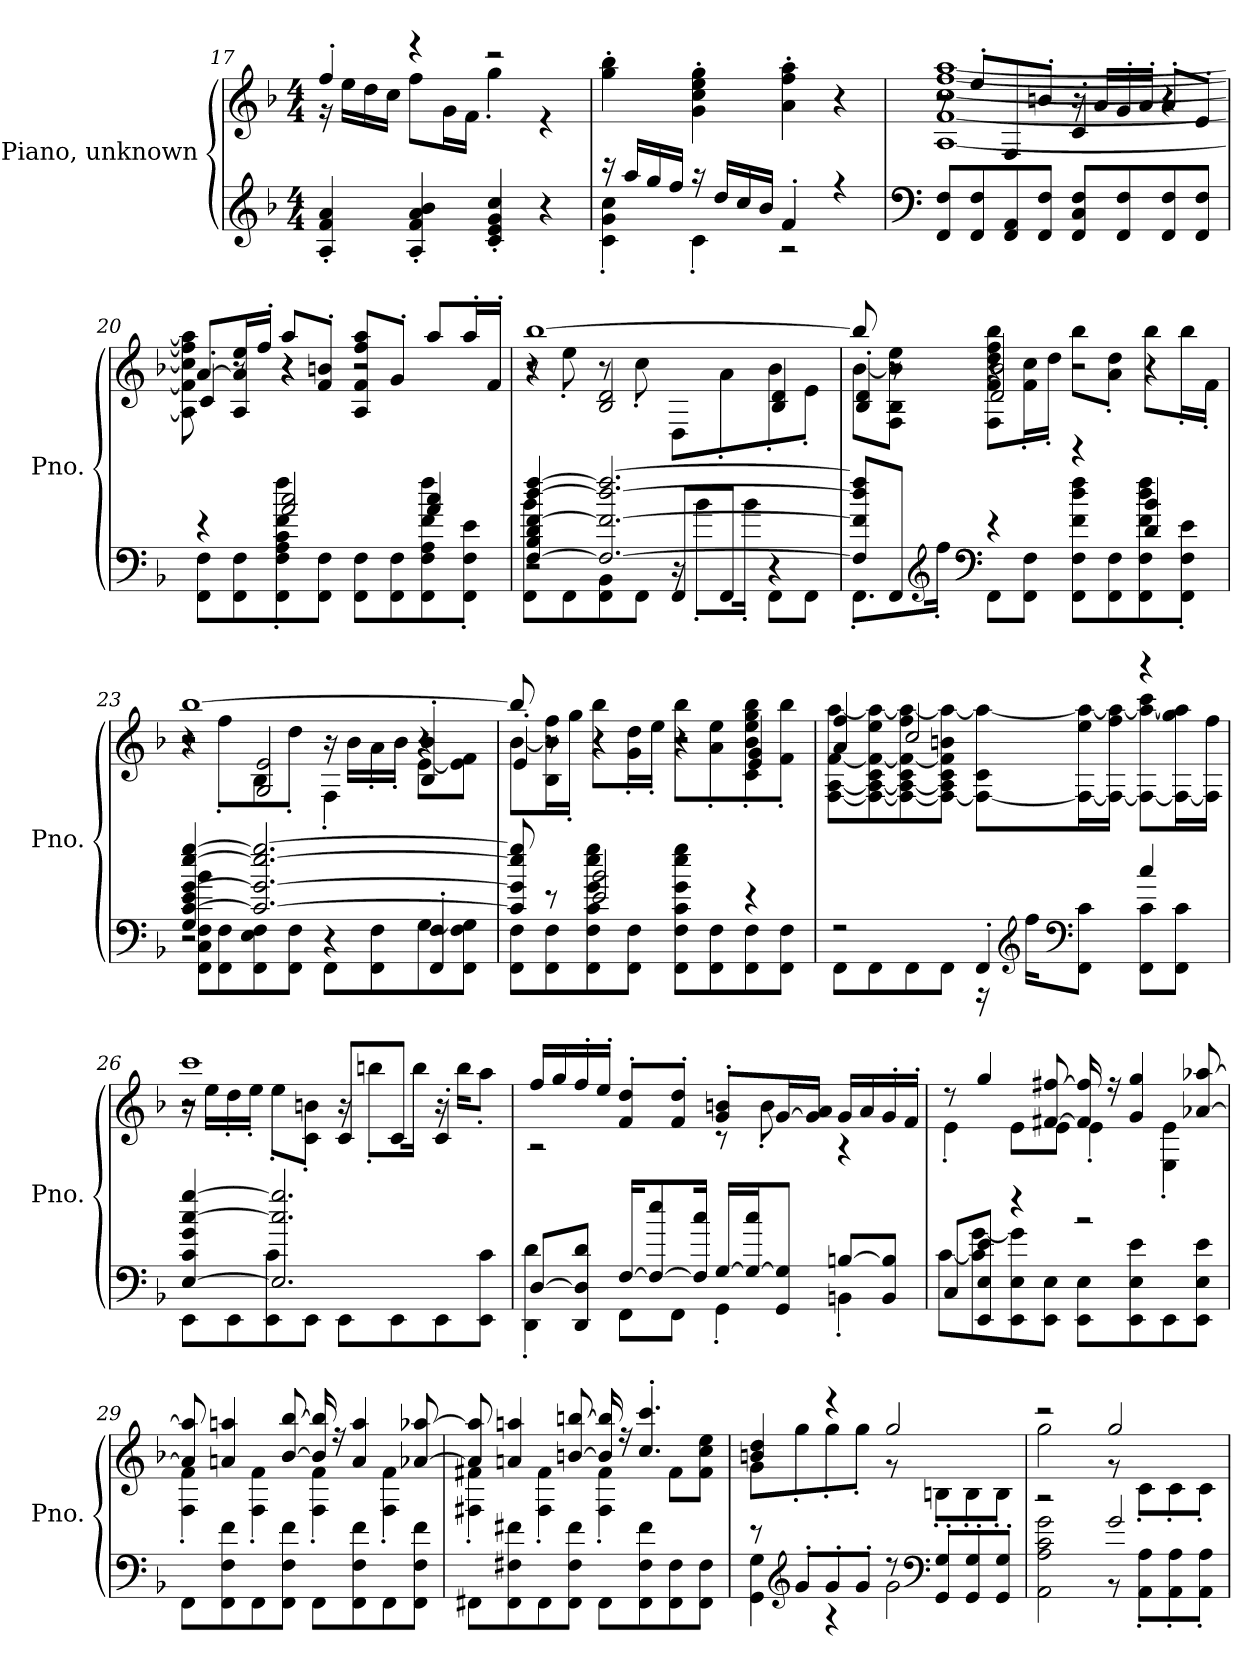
**kern	**kern
*part1	*part1
*staff2	*staff1
*I"Piano, unknown	*
*I'Pno.	*
*clefG2	*clefG2
*k[b-]	*k[b-]
*M4/4	*M4/4
=17	=17
*	*^
4A/' 4f/' 4a/'	4ff'/	16r
.	.	16ee\LL
.	.	16dd\
.	.	16cc\JJ
4A/' 4f/' 4a/' 4b-/'	4r	8ff\L
.	.	16g\L
.	.	16f\JJ
4c/' 4e/' 4g/' 4cc/'	2r	4gg'\
4r	.	4r
*	*v	*v
=18	=18
*^	*
16r	4c\' 4g\' 4cc\'	4gg\' 4bb-\'
16aa/LL	.	.
16gg/	.	.
16ff/JJ	.	.
16r	4c'\	4g\' 4cc\' 4ee\' 4gg\'
16dd/LL	.	.
16cc/	.	.
16b-/JJ	.	.
4f'/	2r	4a\' 4ff\' 4aa\'
4r	.	4r
*v	*v	*
!!LO:LB:g=z
=19	=19
*clefF4	*
*	*^
*	*	*^
8FF/ 8F/L	8r	[1A [1f [1cc [1ff [1aa	2r
8FF/ 8F/	8ee'/L	.	.
8FF/ 8AA/	8F/	.	.
8FF/ 8F/J	8bn'/J	.	.
8FF/ 8C/ 8F/L	16r	.	4c'/
.	16a/LL	.	.
8FF/ 8F/	16g'/	.	.
.	16a'/JJ	.	.
8FF/ 8F/	8a'/L	.	4r
8FF/ 8F/J	8e'/J	.	.
=20	=20	=20	=20
*^	*	*	*
4r	8FF\ 8F\L	[8a/L	8A\] 8f\] 8cc\] 8ff\] 8aa\]	4c'/
.	8FF\ 8F\	16A/ 16a/] 16ee/L	8r	.
.	.	16ff'/JJ	.	.
2a/ 2cc/	8FF\' 8F\' 8A\' 8c\' 8f\' 8ff\'	8aa/L	4r	4r
.	8FF\ 8F\J	8f/' 8bn/'J	.	.
.	8FF\ 8F\L	8A/ 8f/ 8ff/ 8aa/L	2r	2r
.	8FF\ 8F\	8g'/J	.	.
4a/ 4cc/	8FF\ 8F\ 8A\ 8f\ 8ff\	8aa/L	.	.
.	8FF\' 8F\' 8e\'J	16aa'/L	.	.
.	.	16f'/JJ	.	.
=21	=21	=21	=21	=21
*	*^	*	*	*
[4F/ 4B-/ 4d/ [4f/ [4dd/ [4ff/	8FF\ 8b-\L	2r	[1bb-	8r	4r
.	8FF\	.	.	8ee'\	.
2.F/_ 2.f/_ 2.dd/_ 2.ff/_	8FF\ 8BB-\	.	.	8r	2B-/ 2d/
.	8FF\J	.	.	8cc'\	.
.	16r	8FF/L	.	8D\L	.
.	8b-'\L	.	.	.	.
.	.	8FF/J	.	8a'\	.
.	16b-'\Jk	.	.	.	.
.	8FF\L	4r	.	8b-'\	4B-/ 4d/
.	8FF\J	.	.	8e'\J	.
*	*v	*v	*	*	*
!!LO:LB:g=z	!!	!!
=22	=22	=22	=22	=22
8F/] 8f/] 8dd/] 8ff/]L	8.FF'\L	8bb-/]	[8b-\L	4B-/' 4d/'
8FF/J	.	8r	8F\ 8B-\ 8b-\] 8ee\J	.
*clefG2	*	*	*	*
.	16ff'\Jk	.	.	.
*clefF4	*	*	*	*
4r	8FF\L	4r	8F\ 8f\ 8dd\ 8ff\ 8bb-\L	2d/ 2b-/
.	8FF\ 8F\J	.	16f\' 16cc\'L	.
.	.	.	16dd'\JJ	.
4r	8FF\ 8F\ 8f\ 8dd\ 8ff\L	2r	8bb-\L	.
.	8FF\ 8F\	.	8a\' 8dd\'J	.
4d/ 4b-/	8FF\ 8F\ 8f\ 8dd\ 8ff\	.	8bb-\L	4r
.	8FF\' 8F\' 8e\'J	.	16bb-'\L	.
.	.	.	16f'\JJ	.
=23	=23	=23	=23	=23
*	*^	*	*	*^
4G/ [4c/ 4e/ [4g/ [4ee/ [4gg/	8FF\ 8C\ 8F\ 8b-\L	2r	[1bb-	8r	4r	2r
.	8FF\ 8F\	.	.	8ff'\L	.	.
2.c/_ 2.g/_ 2.ee/_ 2.gg/_	8FF\ 8E\ 8F\	.	.	8B-\	2G/ 2e/	.
.	8FF\ 8F\J	.	.	8dd'\J	.	.
.	8FF\L	4r	.	16r	.	4F'\
.	.	.	.	16b-\LL	.	.
.	8FF\ 8F\	.	.	16a'\	.	.
.	.	.	.	16b-'\JJ	.	.
.	[8G\	4FF/' 4F/'	.	[8e\L	4B-/' 4b-/'	4r
.	8FF\ 8F\ 8G\]J	.	.	8e\] 8f\J	.	.
*	*v	*v	*	*	*	*
*	*	*	*	*v	*v
=24	=24	=24	=24	=24
8c/] 8g/] 8ee/] 8gg/]	8FF\ 8F\L	8bb-/]	[8b-\L	4e'/
8r	8FF\ 8F\	8r	16B-\ 16b-\] 16ff\L	.
.	.	.	16gg'\JJ	.
2e/ 2b-/	8FF\ 8F\ 8c\ 8g\ 8ee\ 8gg\	4r	8bb-\L	4r
.	8FF\ 8F\J	.	16g\' 16dd\'L	.
.	.	.	16ee'\JJ	.
.	8FF\ 8F\ 8c\ 8g\ 8ee\ 8gg\L	2r	8bb-\L	4r
.	8FF\ 8F\	.	8a\' 8ee\'	.
4r	8FF\ 8F\	.	8c\' 8b-\' 8ee\' 8gg\' 8bb-\'	4e/ 4g/
.	8FF\ 8F\J	.	8f\' 8bb-\'J	.
*	*	*	*v	*v
!!LO:PB:g=z
=25	=25	=25	=25
2r	8FF\L	4a/ 4ff/	[8F\ [8A\ [8f\ [8aa\L
.	8FF\	.	8F\_ 8A\_ 8c\ 8f\_ 8ee\ 8aa\_
.	8FF\	2cc/	8F\_ 8A\_ 8c\ 8f\_ 8ff\ 8aa\_
.	8FF\J	.	8F\_ 8A\] 8c\ 8f\] 8bn\ 8aa\_J
4FF'/	16r	.	8F\_ 8c\ 8aa\_L
*clefG2	*	*	*
.	16ff\KL	.	.
*clefF4	*	*	*
.	8FF\ 8c\J	.	16F\_ 16ee\ 16aa\_L
.	.	.	16F\_ 16ff\ 16aa\_JJ
4cc/	8FF\ 8c\L	4r	8F\_ 8aa\_ 8ccc\L
.	8FF\ 8c\J	.	16F\_ 16gg\ 16aa\]L
.	.	.	16F\] 16ff\JJ
=26	=26	=26	=26
*	*	*	*^
[4E/ 4c/ 4g/ [4cc/ [4gg/	8EE\L	1ccc	16r	2r
.	.	.	16ee\LL	.
.	8EE\	.	16dd'\	.
.	.	.	16ee'\JJ	.
2.E/] 2.cc/] 2.gg/]	8EE\ 8c\	.	8ee'\L	.
.	8EE\J	.	8c\' 8bn\'J	.
.	8EE\L	.	16r	8c/L
.	.	.	8bbn'\L	.
.	8EE\	.	.	8c/J
.	.	.	16bb\Jk	.
.	8EE\	.	16r	4c'/
.	.	.	16bb\KL	.
.	8EE\ 8c\J	.	8aa'\J	.
*	*	*	*v	*v
!!LO:LB:g=z
=27	=27	=27	=27
[8D/L	4DD\' 4d\'	16ff/LL	2r
.	.	16gg/	.
8DD/ 8D/] 8d/J	.	16ff'/	.
.	.	16ee'/JJ	.
[16F/KL	8FF\L	8f/' 8dd/'L	.
8F/_ 8ee/	.	.	.
.	8FF\J	8f/' 8dd/'J	.
16F/] 16cc/Jk	.	.	.
[16G/LL	4GG'\	8g/' 8bn/'L	8r
16G/_ 16cc/J	.	.	.
8GG/ 8G/]J	.	[16g/L	8b'\
.	.	16g/] 16a/JJ	.
[8Bn/L	4BBn'\	16g/LL	4r
.	.	16a/	.
8BB/ 8B/]J	.	16g'/	.
.	.	16f'/JJ	.
=28	=28	=28	=28
8C/L	[8c\L	8r	4e'\
8EE/ 8E/ 8e/J	8c\] [8g\	4gg/	.
4r	8EE\ 8E\ 8g\]	.	8e\L
.	8EE\ 8E\J	[8f#X/ [8ff#X/	8e\J
2r	8EE\ 8E\L	16f#/] 16ff#/]	4e'\
.	.	16r	.
.	8EE\ 8E\ 8e\	4g/ 4gg/	.
.	8EE\	.	4E\' 4e\'
.	8EE\ 8E\ 8e\J	[8a-X/ [8aa-X/	.
*v	*v	*	*
!!LO:LB:g=z	!!
=29	=29	=29
8FF\L	8a-/] 8aa-/]	4F\' 4f\'
8FF\ 8F\ 8f\	4an/ 4aan/	.
8FF\	.	4F\' 4f\'
8FF\ 8F\ 8f\J	[8b-/ [8bb-/	.
8FF\L	16b-/] 16bb-/]	4F\' 4f\'
.	16r	.
8FF\ 8F\ 8f\	4a/ 4aa/	.
8FF\	.	4F\' 4f\'
8FF\ 8F\ 8f\J	[8a-X/ [8aa-X/	.
=30	=30	=30
8FF#X\L	8a-/] 8aa-/]	4F#X\' 4f#X\'
8FF#\ 8F#X\ 8f#X\	4an/ 4aan/	.
8FF#\	.	4F#\' 4f#\'
8FF#\ 8F#\ 8f#\J	[8bn/ [8bbn/	.
8FF#\L	16b/] 16bb/]	4F#\' 4f#\'
.	16r	.
8FF#\ 8F#\ 8f#\	4.cc/' 4.ccc/'	.
8FF#\ 8F#\	.	8f#\L
8FF#\ 8F#\J	.	8f#\ 8cc\ 8ee\J
=31	=31	=31
*^	*	*
8r	4GG\ 4G\	4bn/ 4dd/	8g\L
*clefG2	*	*	*
8g'/L	.	.	8gg'\
8g'/	4r	4r	8gg'\
8g'/J	.	.	8gg'\J
8r	2g\	2gg/	8r
*clefF4	*	*	*
8GG/' 8G/'L	.	.	8Bn'\L
8GG/' 8G/'	.	.	8B'\
8GG/' 8G/'J	.	.	8B'\J
!!LO:LB:g=z	!!
=32	=32	=32	=32
2r	2AA\ 2A\ 2c\ 2g\	2r	2gg\
2g/	8r	2gg/	8r
.	8AA\' 8A\'L	.	8c'\L
.	8AA\' 8A\'	.	8c'\
.	8AA\' 8A\'J	.	8c'\J
*v	*v	*	*
*	*v	*v
=	=
*-	*-
